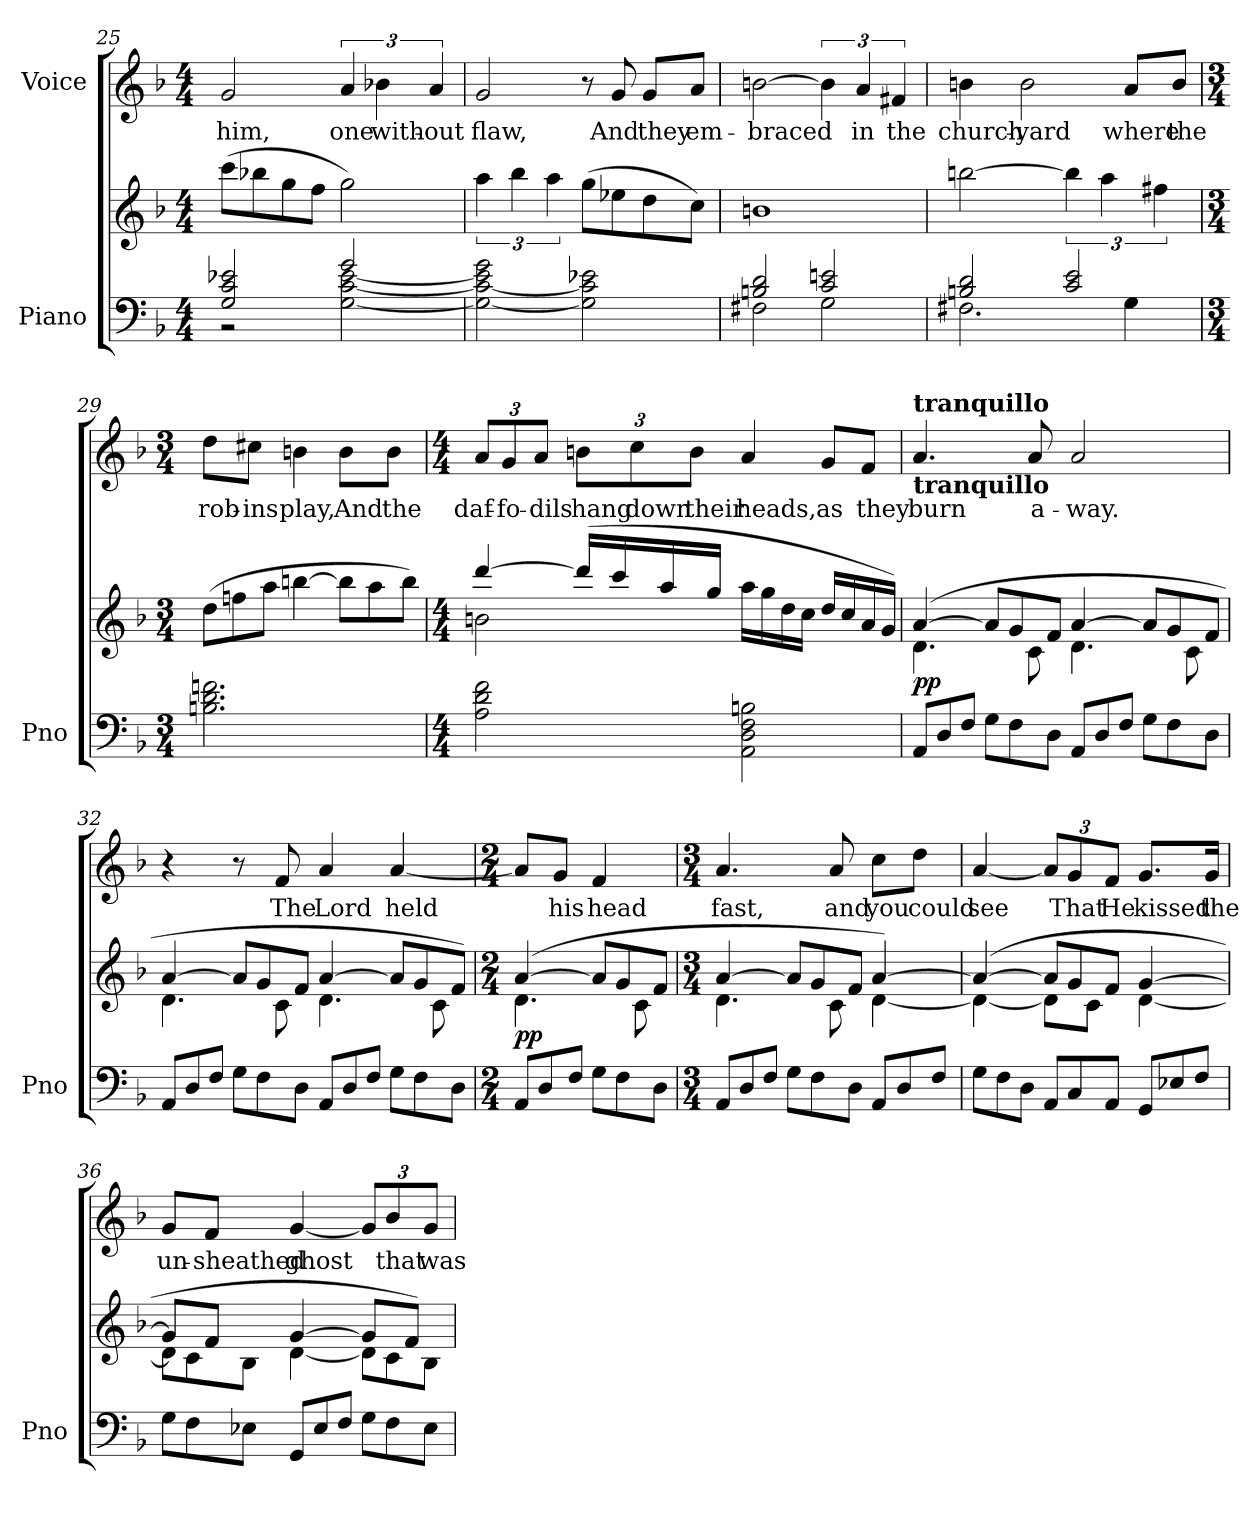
**kern	**kern	**dynam	**kern	**text
*part2	*part2	*part2	*part1	*part1
*staff3	*staff2	*staff2/3	*staff1	*staff1
*I"Piano	*	*	*I"Voice	*
*I'Pno	*	*	*	*
*clefF4	*clefG2	*	*clefG2	*
*k[b-]	*k[b-]	*	*k[b-]	*
*M4/4	*M4/4	*	*M4/4	*
=25	=25	=25	=25	=25
*^	*	*	*	*
!	!	!	!	!	!LO:LY:b
2G/ 2c/ 2e-X/	2r	(>8ccc\L	.	2g/	him,
.	.	8bb-X\	.	.	.
.	.	8gg\	.	.	.
.	.	8ff\J	.	.	.
!	!	!	!	!	!LO:LY:b
2g/	[2G\ [2c\ [2e-\	2gg\)	.	6a/	one
!	!	!	!	!	!LO:LY:b
.	.	.	.	6b-X\	with-
!	!	!	!	!	!LO:LY:b
.	.	.	.	6a/	-out
*v	*v	*	*	*	*
!!LO:LB:g=z
=26	=26	=26	=26	=26
!	!	!	!	!LO:LY:b
2G\_ 2c\_ 2e-\] 2g\	6aa\	.	2g/	flaw,
.	6bb-\	.	.	.
.	6aa\	.	.	.
2G\] 2c\] 2e-X\	(>8gg\L	.	8r	.
!	!	!	!	!LO:LY:b
.	8ee-X\	.	8g/	And
!	!	!	!	!LO:LY:b
.	8dd\	.	8g/L	they
!	!	!	!	!LO:LY:b
.	8cc\J)	.	8a/J	em-
=27	=27	=27	=27	=27
*^	*	*	*	*
!	!	!	!	!	!LO:LY:b
2Bn/ 2d/	2F#X\	1bn	.	[2bn\	-braced
2c/ 2en/	2G\	.	.	6b\]	.
!	!	!	!	!	!LO:LY:b
.	.	.	.	6a/	in
!	!	!	!	!	!LO:LY:b
.	.	.	.	6f#X/	the
=28	=28	=28	=28	=28	=28
!	!	!	!	!	!LO:LY:b
2Bn/ 2d/	2.F#X\	[2bbn\	.	4bn\	church-
!	!	!	!	!	!LO:LY:b
.	.	.	.	2b\	-yard
2c/ 2e/	.	6bb\]	.	.	.
.	.	6aa\	.	.	.
!	!	!	!	!	!LO:LY:b
.	4G\	.	.	8a/L	where
.	.	6ff#X\	.	.	.
!	!	!	!	!	!LO:LY:b
.	.	.	.	8b/J	the
*v	*v	*	*	*	*
!!LO:PB:g=z
=29	=29	=29	=29	=29
*M3/4	*M3/4	*	*M3/4	*
*	*Xtuplet	*	*	*
!	!	!	!	!LO:LY:b
2.Bn\ 2.d\ 2.fn\	(>12dd\L	.	8dd\L	rob-
.	12ffn\	.	.	.
!	!	!	!	!LO:LY:b
.	.	.	8cc#X\J	-ins
.	12aa\J	.	.	.
!	!	!	!	!LO:LY:b
.	[4bbn\	.	4bn\	play,
!	!	!	!	!LO:LY:b
.	12bb\L]	.	8b\L	And
.	12aa\	.	.	.
!	!	!	!	!LO:LY:b
.	.	.	8b\J	the
.	12bb\J)	.	.	.
=30	=30	=30	=30	=30
*M4/4	*M4/4	*	*M4/4	*
*	*^	*	*	*
!	!	!	!	!	!LO:LY:b
2A\ 2d\ 2f\	[4ddd/	2bn\	.	12a/L	daf-
!	!	!	!	!	!LO:LY:b
.	.	.	.	12g/	-fo-
!	!	!	!	!	!LO:LY:b
.	.	.	.	12a/J	-dils
!	!	!	!	!	!LO:LY:b
.	(>16ddd/LL]	.	.	12bn\L	hang
.	16ccc/	.	.	.	.
!	!	!	!	!	!LO:LY:b
.	.	.	.	12cc\	down
.	16aa/	.	.	.	.
!	!	!	!	!	!LO:LY:b
.	.	.	.	12b\J	their
.	16gg/JJ	.	.	.	.
!	!	!	!	!	!LO:LY:b
2AA\ 2D\ 2F\ 2Bn\	16aa\LL	2ryy	.	4a/	heads,
.	16gg\	.	.	.	.
.	16dd\	.	.	.	.
.	16cc\JJ	.	.	.	.
!	!	!	!	!	!LO:LY:b
.	16dd/LL	.	.	8g/L	as
.	16cc/	.	.	.	.
!	!	!	!	!	!LO:LY:b
.	16a/	.	.	8f/J	they
.	16g/JJ)	.	.	.	.
!!LO:PB:g=z
=31	=31	=31	=31	=31	=31
*Xtuplet	*	*	*	*	*
!	!	!	!	!LO:TX:b:B:t=tranquillo	!
!	!	!	!	!LO:TX:a:B:t=tranquillo	!
!	!	!	!LO:DY:a=2	!	!LO:LY:b
12AA/L	(>[4a/	4.d\	pp	4.a/	burn
12D/	.	.	.	.	.
12F/J	.	.	.	.	.
12G\L	12a/L]	.	.	.	.
12F\	12g/	.	.	.	.
!	!	!	!	!	!LO:LY:b
.	.	8c\	.	8a/	a-
12D\J	12f/J	.	.	.	.
!	!	!	!	!	!LO:LY:b
12AA/L	[4a/	4.d\	.	2a/	-way.
12D/	.	.	.	.	.
12F/J	.	.	.	.	.
12G\L	12a/L]	.	.	.	.
12F\	12g/	.	.	.	.
.	.	8c\	.	.	.
12D\J	12f/J	.	.	.	.
=32	=32	=32	=32	=32	=32
12AA/L	[4a/	4.d\	.	4r	.
12D/	.	.	.	.	.
12F/J	.	.	.	.	.
12G\L	12a/L]	.	.	8r	.
12F\	12g/	.	.	.	.
!	!	!	!	!	!LO:LY:b
.	.	8c\	.	8f/	The
12D\J	12f/J	.	.	.	.
!	!	!	!	!	!LO:LY:b
12AA/L	[4a/	4.d\	.	4a/	Lord
12D/	.	.	.	.	.
12F/J	.	.	.	.	.
!	!	!	!	!	!LO:LY:b
12G\L	12a/L]	.	.	[4a/	held
12F\	12g/	.	.	.	.
.	.	8c\	.	.	.
12D\J	12f/J)	.	.	.	.
=33	=33	=33	=33	=33	=33
*M2/4	*M2/4	*	*	*M2/4	*
!	!	!	!LO:DY:a=2	!	!
12AA/L	(>[4a/	4.d\	pp	8a/L]	.
12D/	.	.	.	.	.
!	!	!	!	!	!LO:LY:b
.	.	.	.	8g/J	his
12F/J	.	.	.	.	.
!	!	!	!	!	!LO:LY:b
12G\L	12a/L]	.	.	4f/	head
12F\	12g/	.	.	.	.
.	.	8c\	.	.	.
12D\J	12f/J	.	.	.	.
=34	=34	=34	=34	=34	=34
*M3/4	*M3/4	*	*	*M3/4	*
!	!	!	!	!	!LO:LY:b
12AA/L	[4a/	4.d\	.	4.a/	fast,
12D/	.	.	.	.	.
12F/J	.	.	.	.	.
12G\L	12a/L]	.	.	.	.
12F\	12g/	.	.	.	.
!	!	!	!	!	!LO:LY:b
.	.	8c\	.	8a/	and
12D\J	12f/J	.	.	.	.
!	!	!	!	!	!LO:LY:b
12AA/L	[4a/)	[4d\	.	8cc\L	you
12D/	.	.	.	.	.
!	!	!	!	!	!LO:LY:b
.	.	.	.	8dd\J	could
12F/J	.	.	.	.	.
!!LO:LB:g=z
=35	=35	=35	=35	=35	=35
!	!	!	!	!	!LO:LY:b
12G\L	(>4a/_	4d\_	.	[4a/	see
12F\	.	.	.	.	.
12D\J	.	.	.	.	.
12AA/L	12a/L]	8d\L]	.	12a/L]	.
!	!	!	!	!	!LO:LY:b
12C/	12g/	.	.	12g/	That
.	.	8c\J	.	.	.
!	!	!	!	!	!LO:LY:b
12AA/J	12f/J	.	.	12f/J	He
!	!	!	!	!	!LO:LY:b
12GG/L	[4g/	[4d\	.	8.g/L	kissed
12E-X/	.	.	.	.	.
12F/J	.	.	.	.	.
!	!	!	!	!	!LO:LY:b
.	.	.	.	16g/Jk	the
=36	=36	=36	=36	=36	=36
!	!	!	!	!	!LO:LY:b
12G\L	8g/L]	12d\L]	.	8g/L	un-
12F\	.	12c\	.	.	.
!	!	!	!	!	!LO:LY:b
.	8f/J	.	.	8f/J	-sheathed
12E-X\J	.	12B-\J	.	.	.
!	!	!	!	!	!LO:LY:b
12GG/L	[4g/	[4d\	.	[4g/	ghost
12E-/	.	.	.	.	.
12F/J	.	.	.	.	.
12G\L	8g/L]	12d\L]	.	12g/L]	.
!	!	!	!	!	!LO:LY:b
12F\	.	12c\	.	12b-/	that
.	8f/J)	.	.	.	.
!	!	!	!	!	!LO:LY:b
12E-\J	.	12B-\J	.	12g/J	was
*	*v	*v	*	*	*
=	=	=	=	=
*-	*-	*-	*-	*-
